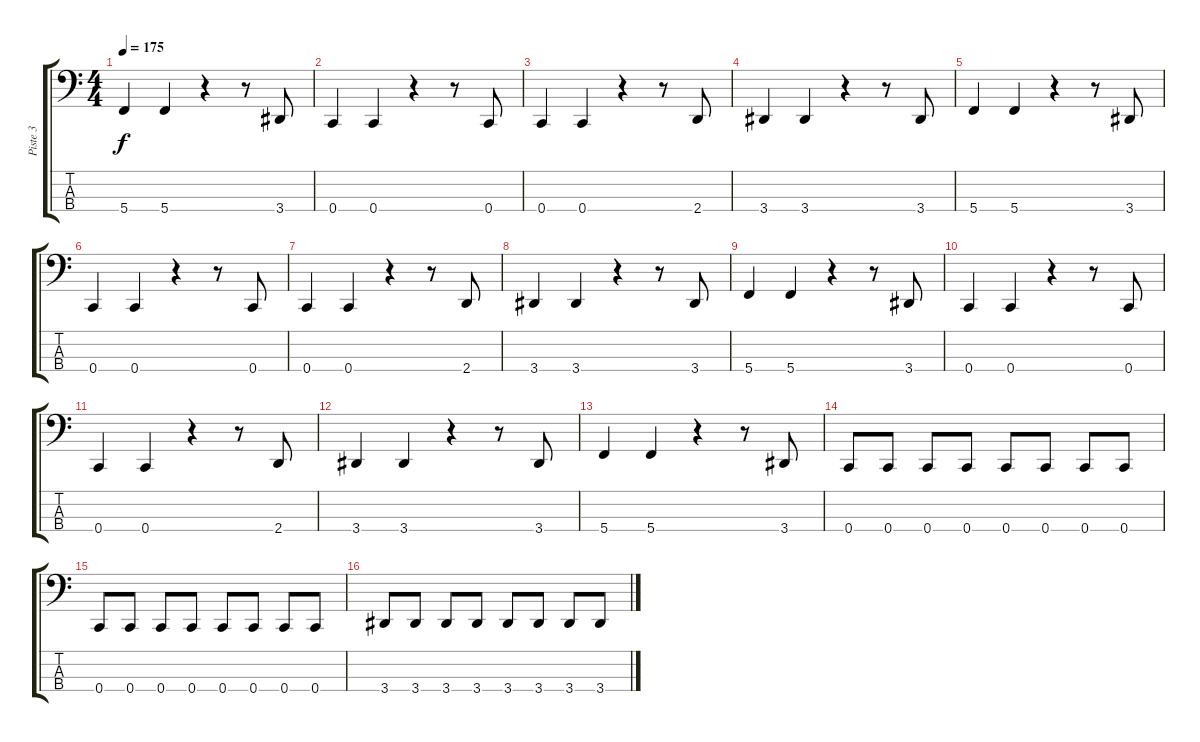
\track ("Piste 3" "Piste 3") {instrument electricbassfinger}
\staff {score tabs}
\tuning (F2 C2 G1 C1) {hide}
\ts (4 4)
\tempo 175
\clef f4
\ks c
5.4.4{dy f} 5.4.4 r.4 r.8 3.4.8 |
0.4.4 0.4.4 r.4 r.8 0.4.8 |
0.4.4 0.4.4 r.4 r.8 2.4.8 |
3.4.4 3.4.4 r.4 r.8 3.4.8 |
5.4.4 5.4.4 r.4 r.8 3.4.8 |
0.4.4 0.4.4 r.4 r.8 0.4.8 |
0.4.4 0.4.4 r.4 r.8 2.4.8 |
3.4.4 3.4.4 r.4 r.8 3.4.8 |
5.4.4 5.4.4 r.4 r.8 3.4.8 |
0.4.4 0.4.4 r.4 r.8 0.4.8 |
0.4.4 0.4.4 r.4 r.8 2.4.8 |
3.4.4 3.4.4 r.4 r.8 3.4.8 |
5.4.4 5.4.4 r.4 r.8 3.4.8 |
0.4.8 0.4.8 0.4.8 0.4.8 0.4.8 0.4.8 0.4.8 0.4.8 |
0.4.8 0.4.8 0.4.8 0.4.8 0.4.8 0.4.8 0.4.8 0.4.8 |
3.4.8 3.4.8 3.4.8 3.4.8 3.4.8 3.4.8 3.4.8 3.4.8
